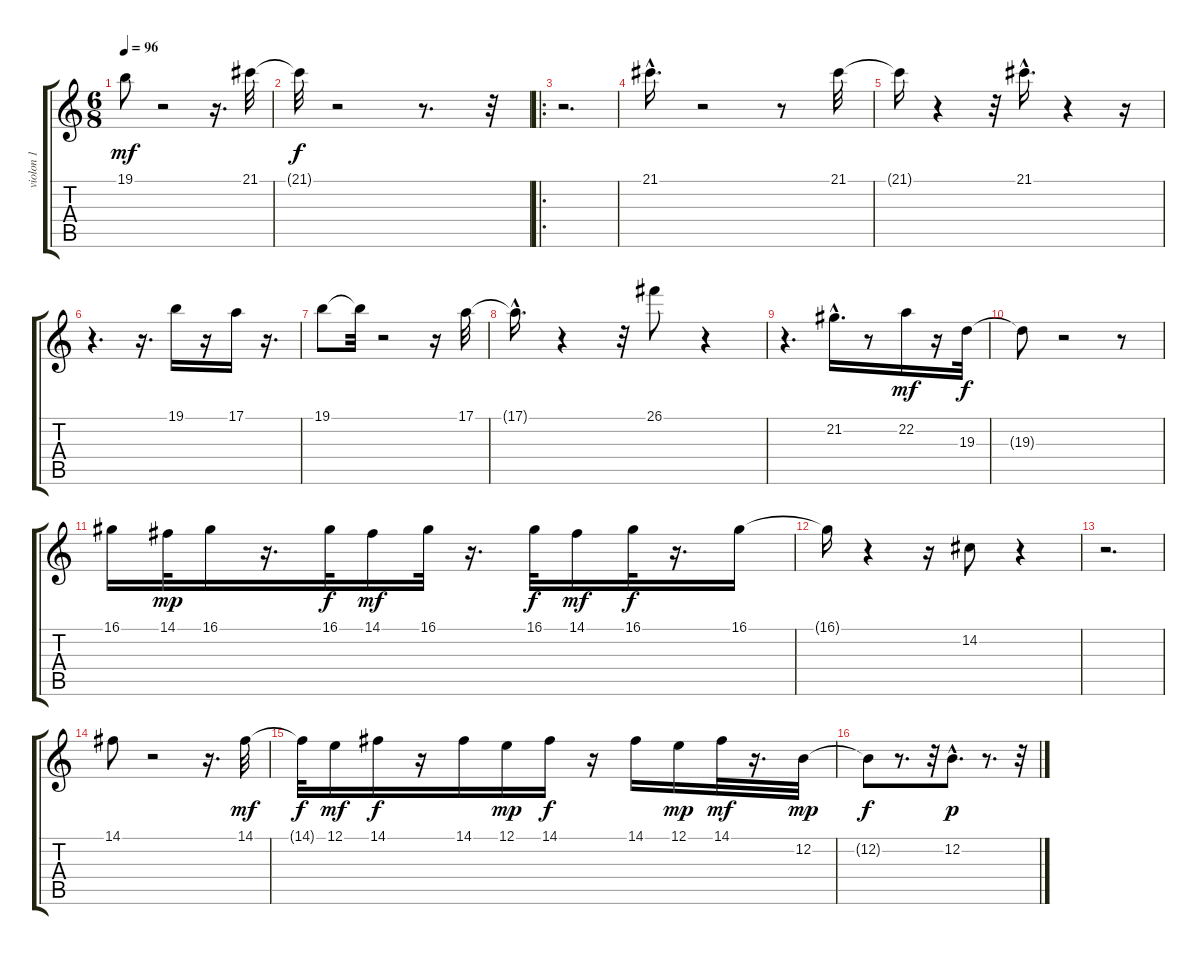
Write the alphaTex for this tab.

\track ("violon 1" "violon 1") {instrument violin}
\staff {score tabs}
\tuning (E4 B3 G3 D3 A2 E2) {hide}
\ts (6 8)
\tempo 96
\clef g2
\ks c
19.1.8{dy mf} r.2 r.16{d} 21.1.32 |
21.1{t}.32{dy f} r.2 r.8{d} r.32 |
\ro
r.2{d} |
21.1{hac}.16{d} r.2 r.8 21.1.32 |
21.1{t}.16 r.4 r.32 21.1{hac}.16{d} r.4 r.16 |
r.4{d} r.16{d} 19.1.16 r.16 17.1.16 r.16{d} |
19.1.8 19.1{t}.32 r.2 r.16 17.1.32 |
17.1{hac t}.16{d} r.4 r.32 26.1.8 r.4 |
r.4{d} 21.2{hac}.16{d} r.8 22.2.16{dy mf} r.16 19.3.32{dy f} |
19.3{t}.8 r.2 r.8 |
16.1.16 14.1.32{dy mp} 16.1.16 r.16{d} 16.1.32{dy f} 14.1.16{dy mf} 16.1.32 r.16{d} 16.1.32{dy f} 14.1.16{dy mf} 16.1.32{dy f} r.16{d} 16.1.16 |
16.1{t}.16 r.4 r.16 14.2.8 r.4 |
r.2{d} |
14.1.8 r.2 r.16{d} 14.1.32{dy mf} |
14.1{t}.32{dy f} 12.1.16{dy mf} 14.1.16{dy f} r.16 14.1.16 12.1.16{dy mp} 14.1.16{dy f} r.16 14.1.16 12.1.16{dy mp} 14.1.32{dy mf} r.16{d} 12.2.32{dy mp} |
12.2{t}.8{dy f} r.8{d} r.32 12.2{hac}.8{d dy p} r.8{d} r.32
